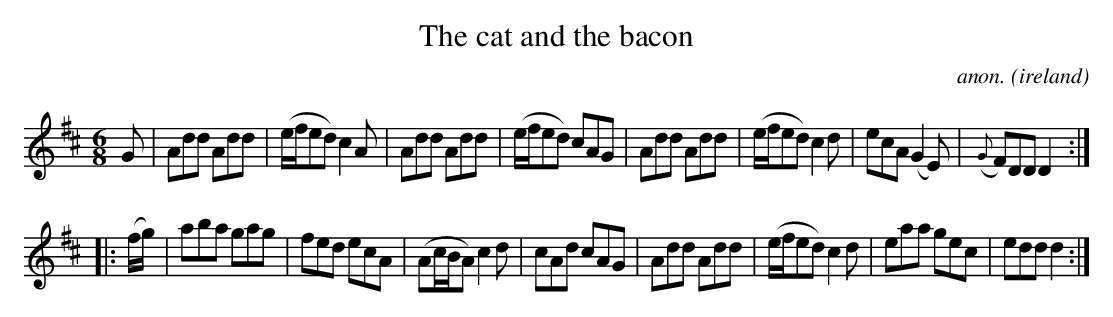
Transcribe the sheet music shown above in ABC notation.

X:1
T:The cat and the bacon
O:ireland
C:anon.
M:6/8
L:1/8
K:D
G|Add Add|(e/f/ed) c2A|Add Add|(e/f/ed) cAG|Add Add|(e/f/ed) c2d|ecA (G2E)|({G}F)DD D2:|
|:(f/g/)|aba gag|fed ecA|(Ac/B/A) c2d|cAd cAG|Add Add|(e/f/ed) c2d|eaa gec|edd d2:|
